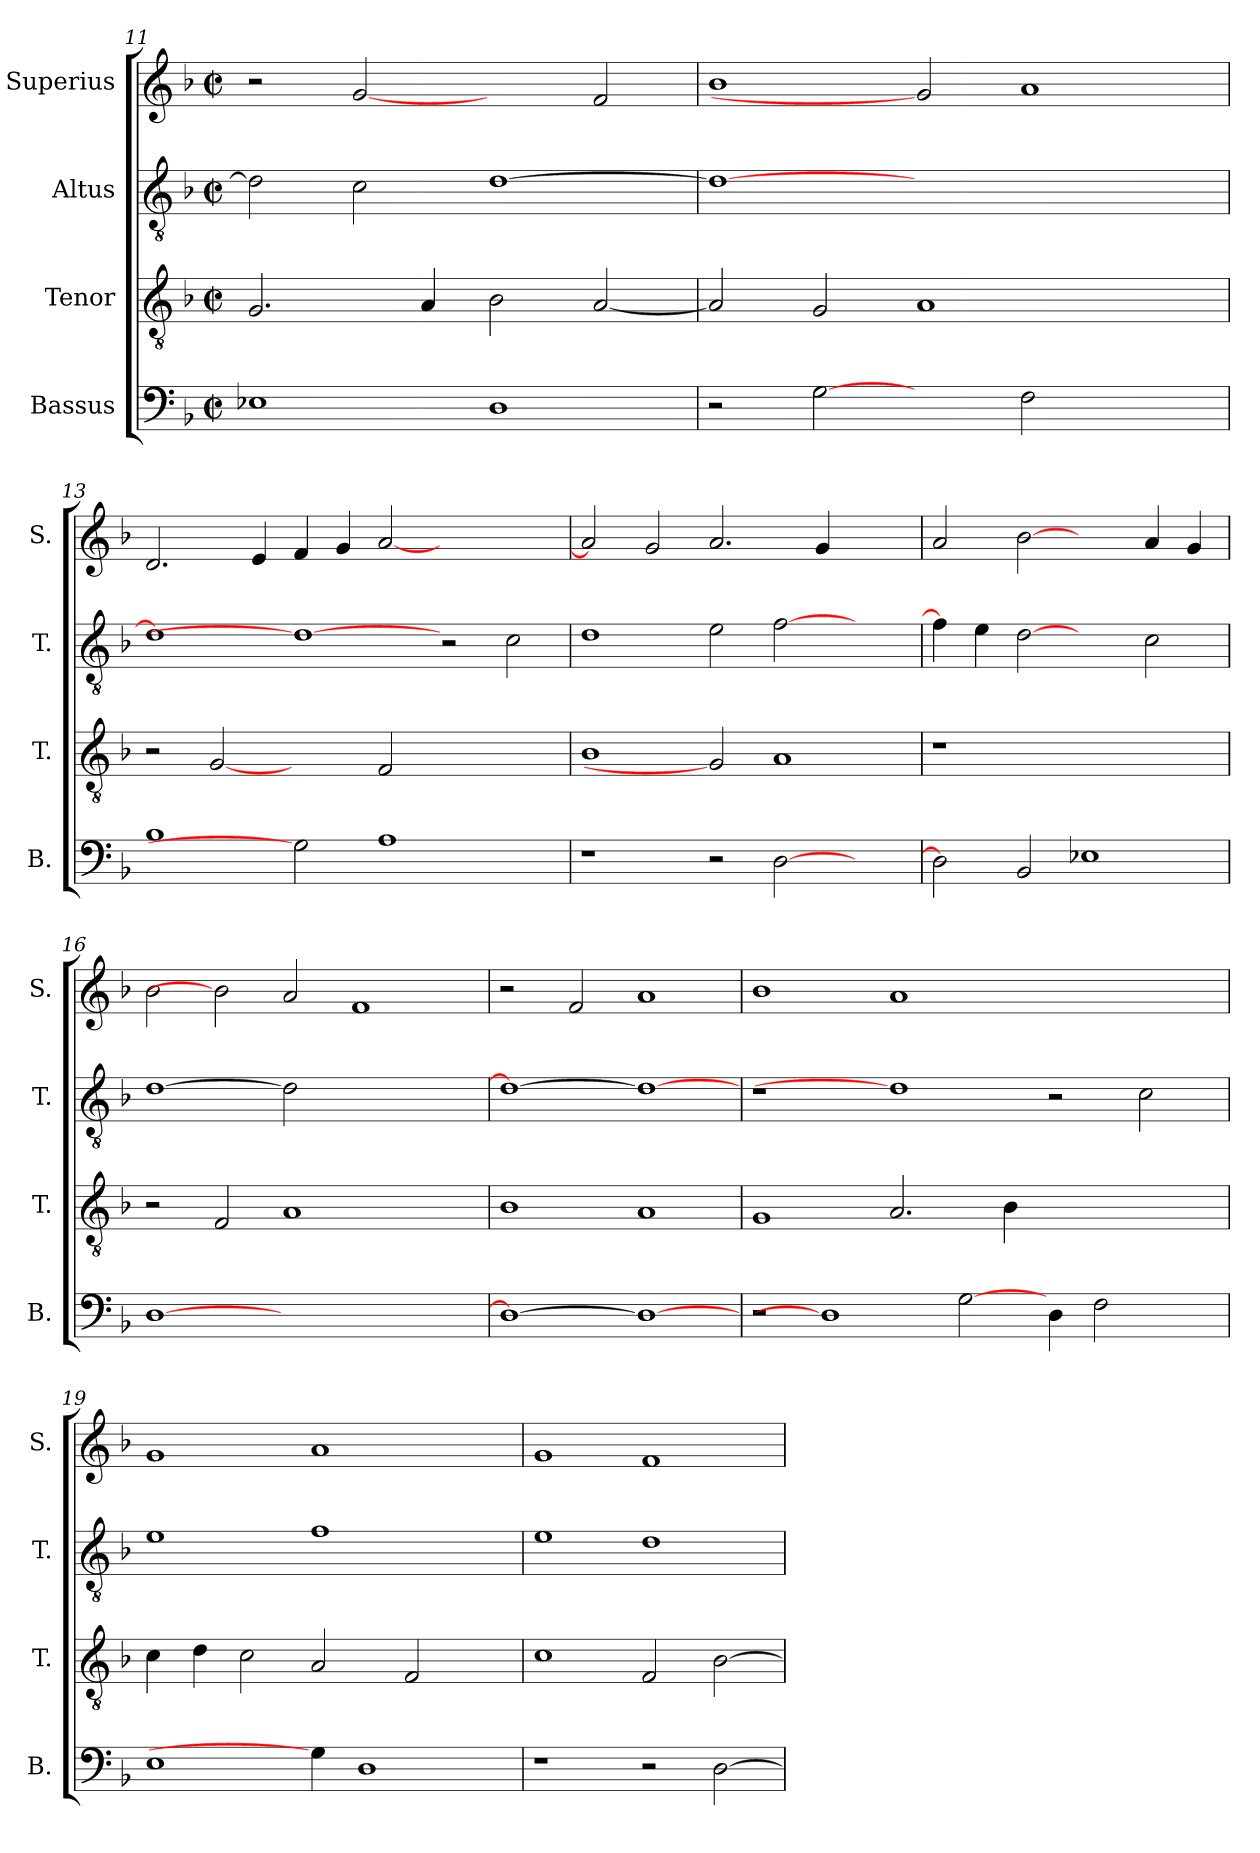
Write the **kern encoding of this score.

**kern	**kern	**kern	**kern
*part4	*part3	*part2	*part1
*staff4	*staff3	*staff2	*staff1
*I"Bassus	*I"Tenor	*I"Altus	*I"Superius
*I'B.	*I'T.	*I'T.	*I'S.
*clefF4	*clefGv2	*clefGv2	*clefG2
*	*ITrd7c12	*ITrd7c12	*
*k[b-]	*k[b-]	*k[b-]	*k[b-]
*F:	*F:	*F:	*F:
*M2/2	*M2/2	*M2/2	*M2/2
*met(c|)	*met(c|)	*met(c|)	*met(c|)
=11	=11	=11	=11
1E-Xi	2.GGi/	2Di\]	2r
.	.	2Ci\	[2gi
.	4AAi/	.	.
1Di	2BB-i\	[>1Di	2ryy
.	[<2AAi/	.	2fi/
=12	=12	=12	=12
2r	2AAi/]	1Di_>	1b-i
[2Gi	2GGi/	.	.
2ryy	1AAi	1.ryy	2gi]
2Fi\	.	.	1ai
2ryy	2ryy	.	.
!!LO:LB:g=z
=13	=13	=13	=13
1B-i	2r	1Di]	2.di/
.	[2GGi	.	.
.	.	.	4ei/
2Gi]	2ryy	1Di_	4fi/
.	.	.	4gi/
1Ai	2FFi/	.	[<2ai/
.	1ryy	2r	1ryy
2ryy	.	2Ci\	.
=14	=14	=14	=14
1r	1BB-i	1Di	2ai/]
.	.	.	2gi/
2r	2GGi]	2Ei\	2.ai/
[>2Di\	1AAi	[>2Fi\	.
.	.	.	4gi/
2ryy	.	2ryy	2ryy
=15	=15	=15	=15
!	!LO:N:vis=1	!	!
2Di\]	1r	4Fi\]	2ai/
.	.	4Ei\	.
2BB-i/	.	[2Di	[2b-i
1E-Xi	1ryy	2ryy	2ryy
.	.	2Ci\	4ai/
.	.	.	4gi/
=16	=16	=16	=16
[>1Di	2r	[>1Di	2b-i\
.	2FFi/	.	2b-i]
1.ryy	1AAi	2Di]	2ai/
.	.	1ryy	1fi
.	2ryy	.	.
=17	=17	=17	=17
1Di_>	1BB-i	1Di_>	2r
.	.	.	2fi/
1Di_	1AAi	1Di_	1ai
!!LO:PB:g=z
=18	=18	=18	=18
2r	1GGi	1r	1b-i
1Di]	.	.	.
.	2.AAi/	1Di]	1ai
[2Gi\	.	.	.
.	4BB-i\	.	.
4Di\	1ryy	2r	1ryy
2Fi\	.	.	.
.	.	2Ci\	.
4ryy	.	.	.
=19	=19	=19	=19
1Ei	4Ci\	1Ei	1gi
.	4Di\	.	.
.	2Ci\	.	.
4Gi\]	2AAi/	1Fi	1ai
1Di	.	.	.
.	2FFi/	.	.
.	4ryy	4ryy	4ryy
=20	=20	=20	=20
1r	1Ci	1Ei	1gi
2r	2FFi/	1Di	1fi
[>2Di\	[>2BB-i\	.	.
=	=	=	=
*-	*-	*-	*-
